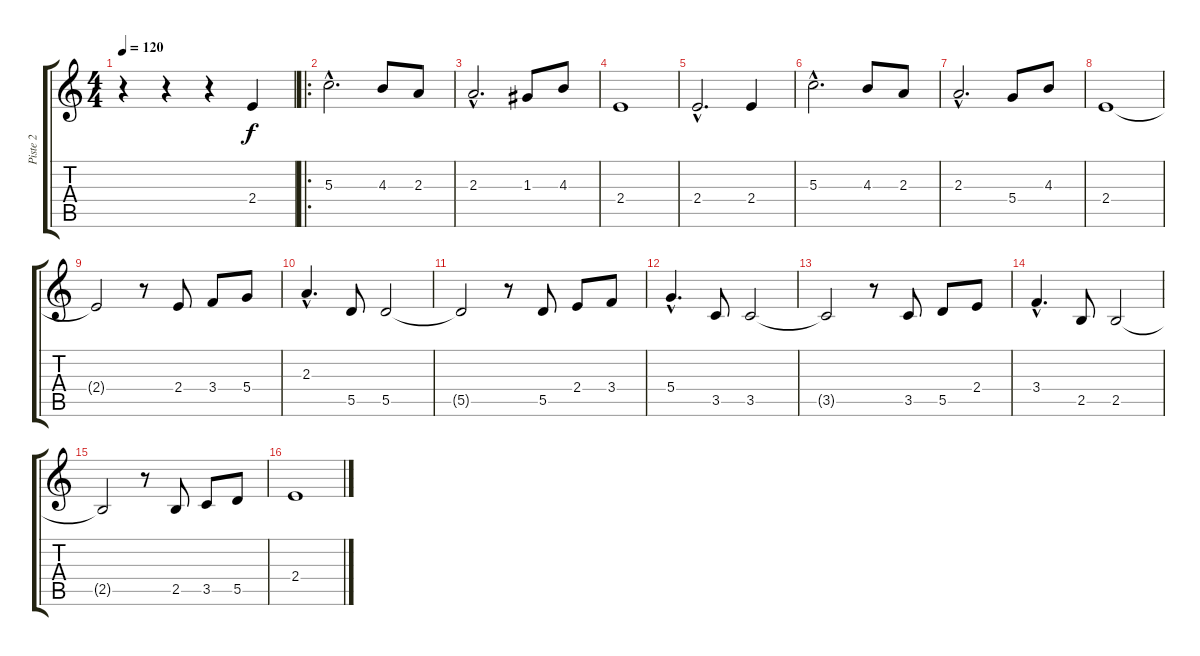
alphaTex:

\track ("Piste 2" "Piste 2") {instrument acousticguitarnylon}
\staff {score tabs}
\tuning (E4 B3 G3 D3 A2 E2) {hide}
\ts (4 4)
\tempo 120
\clef g2
\ks c
r.4{dy f instrument acousticguitarnylon} r.4 r.4 2.4.4 |
\ro
5.3{hac}.2{d} 4.3.8 2.3.8 |
2.3{hac}.2{d} 1.3.8 4.3.8 |
2.4.1 |
2.4{hac}.2{d} 2.4.4 |
5.3{hac}.2{d} 4.3.8 2.3.8 |
2.3{hac}.2{d} 5.4.8 4.3.8 |
2.4.1 |
2.4{t}.2 r.8 2.4.8 3.4.8 5.4.8 |
2.3{hac}.4{d} 5.5.8 5.5.2 |
5.5{t}.2 r.8 5.5.8 2.4.8 3.4.8 |
5.4{hac}.4{d} 3.5.8 3.5.2 |
3.5{t}.2 r.8 3.5.8 5.5.8 2.4.8 |
3.4{hac}.4{d} 2.5.8 2.5.2 |
2.5{t}.2 r.8 2.5.8 3.5.8 5.5.8 |
2.4.1
